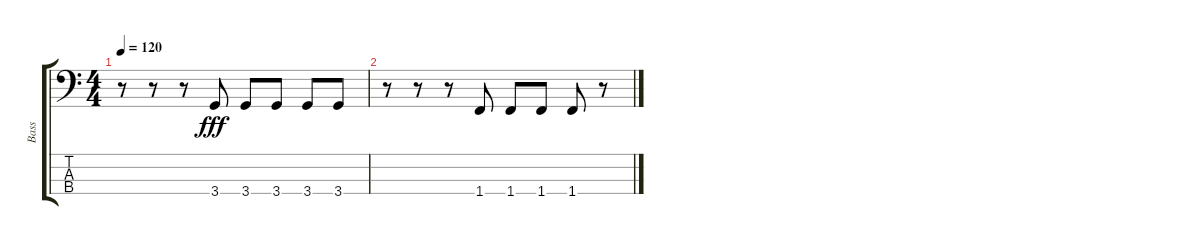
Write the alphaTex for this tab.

\track ("Bass" "Bass") {instrument synthbass2}
\staff {score tabs}
\tuning (G2 D2 A1 E1) {hide}
\ts (4 4)
\tempo 120
\clef f4
\ks c
r.8{dy fff} r.8{volume 4} r.8{volume 4} 3.4.8{volume 4} 3.4.8{volume 3} 3.4.8{volume 3} 3.4.8{volume 3} 3.4.8{volume 2} |
r.8{volume 2} r.8{volume 1} r.8{volume 1} 1.4.8{volume 0} 1.4.8{volume 0} 1.4.8 1.4.8 r.8
